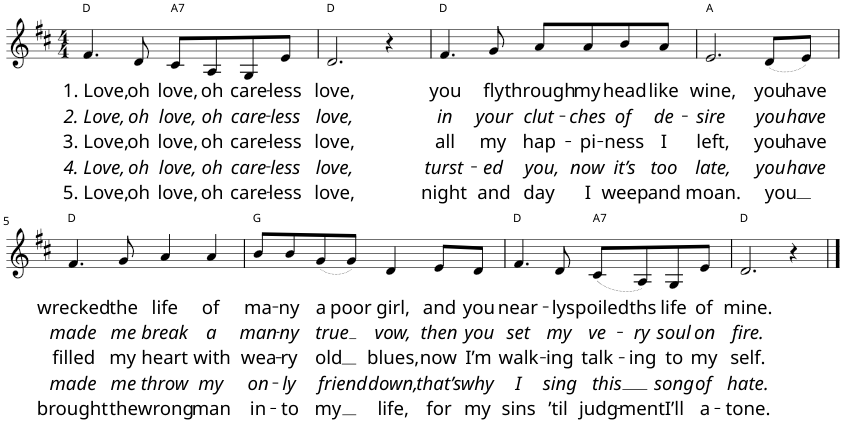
**kern	**text	**text	**text	**text	**text	**harte
*part1	*part1	*part1	*part1	*part1	*part1	*part1
*staff1	*staff1	*staff1	*staff1	*staff1	*staff1	*
*I"Piano	*	*	*	*	*	*
*I'Pno	*	*	*	*	*	*
*clefG2	*	*	*	*	*	*
*k[f#c#]	*	*	*	*	*	*
*M4/4	*	*	*	*	*	*
=1	=1	=1	=1	=1	=1	=1
!	!LO:LY:b	!LO:LY:b	!LO:LY:b	!LO:LY:b	!LO:LY:b	!
4.f#/	1. Love,	2. Love,	3. Love,	4. Love,	5. Love,	D:maj
!	!LO:LY:b	!LO:LY:b	!LO:LY:b	!LO:LY:b	!LO:LY:b	!
8d/	oh	oh	oh	oh	oh	.
!	!LO:LY:b	!LO:LY:b	!LO:LY:b	!LO:LY:b	!LO:LY:b	!LO:H:kt=7
8c#/L	love,	love,	love,	love,	love,	A:7
!	!LO:LY:b	!LO:LY:b	!LO:LY:b	!LO:LY:b	!LO:LY:b	!
8A/	oh	oh	oh	oh	oh	.
!	!LO:LY:b	!LO:LY:b	!LO:LY:b	!LO:LY:b	!LO:LY:b	!
8G/	care-	care-	care-	care-	care-	.
!	!LO:LY:b	!LO:LY:b	!LO:LY:b	!LO:LY:b	!LO:LY:b	!
8e/J	-less	-less	-less	-less	-less	.
=2	=2	=2	=2	=2	=2	=2
!	!LO:LY:b	!LO:LY:b	!LO:LY:b	!LO:LY:b	!LO:LY:b	!
2.d/	love,	love,	love,	love,	love,	D:maj
4r	.	.	.	.	.	.
=3	=3	=3	=3	=3	=3	=3
!	!LO:LY:b	!LO:LY:b	!LO:LY:b	!LO:LY:b	!LO:LY:b	!
4.f#/	you	in	all	turst-	night	D:maj
!	!LO:LY:b	!LO:LY:b	!LO:LY:b	!LO:LY:b	!LO:LY:b	!
8g/	fly	your	my	-ed	and	.
!	!LO:LY:b	!LO:LY:b	!LO:LY:b	!LO:LY:b	!LO:LY:b	!
8a/L	through	clut-	hap-	you,	day	.
!	!LO:LY:b	!LO:LY:b	!LO:LY:b	!LO:LY:b	!LO:LY:b	!
8a/	my	-ches	-pi-	now	I	.
!	!LO:LY:b	!LO:LY:b	!LO:LY:b	!LO:LY:b	!LO:LY:b	!
8b/	head	of	-ness	it’s	weep	.
!	!LO:LY:b	!LO:LY:b	!LO:LY:b	!LO:LY:b	!LO:LY:b	!
8a/J	like	de-	I	too	and	.
=4	=4	=4	=4	=4	=4	=4
!	!LO:LY:b	!LO:LY:b	!LO:LY:b	!LO:LY:b	!LO:LY:b	!
2.e/	wine,	-sire	left,	late,	moan.	A:maj
!	!LO:LY:b	!LO:LY:b	!LO:LY:b	!LO:LY:b	!LO:LY:b	!
(8d/L	you	you	you	you	you	.
!	!LO:LY:b	!LO:LY:b	!LO:LY:b	!LO:LY:b	!	!
8e/J)	have	have	have	have	.	.
!!LO:LB:g=z
=5	=5	=5	=5	=5	=5	=5
!	!LO:LY:b	!LO:LY:b	!LO:LY:b	!LO:LY:b	!LO:LY:b	!
4.f#/	wrecked	made	filled	made	brought	D:maj
!	!LO:LY:b	!LO:LY:b	!LO:LY:b	!LO:LY:b	!LO:LY:b	!
8g/	the	me	my	me	the	.
!	!LO:LY:b	!LO:LY:b	!LO:LY:b	!LO:LY:b	!LO:LY:b	!
4a/	life	break	heart	throw	wrong	.
!	!LO:LY:b	!LO:LY:b	!LO:LY:b	!LO:LY:b	!LO:LY:b	!
4a/	of	a	with	my	man	.
=6	=6	=6	=6	=6	=6	=6
!	!LO:LY:b	!LO:LY:b	!LO:LY:b	!LO:LY:b	!LO:LY:b	!
8b/L	ma-	man-	wea-	on-	in-	G:maj
!	!LO:LY:b	!LO:LY:b	!LO:LY:b	!LO:LY:b	!LO:LY:b	!
8b/	-ny	-ny	-ry	-ly	-to	.
!	!LO:LY:b	!LO:LY:b	!LO:LY:b	!LO:LY:b	!LO:LY:b	!
(8g/	a	true	old	friend	my	.
!	!LO:LY:b	!	!	!	!	!
8g/J)	poor	.	.	.	.	.
!	!LO:LY:b	!LO:LY:b	!LO:LY:b	!LO:LY:b	!LO:LY:b	!
4d/	girl,	vow,	blues,	down,	life,	.
!	!LO:LY:b	!LO:LY:b	!LO:LY:b	!LO:LY:b	!LO:LY:b	!
8e/L	and	then	now	that’s	for	.
!	!LO:LY:b	!LO:LY:b	!LO:LY:b	!LO:LY:b	!LO:LY:b	!
8d/J	you	you	I’m	why	my	.
=7	=7	=7	=7	=7	=7	=7
!	!LO:LY:b	!LO:LY:b	!LO:LY:b	!LO:LY:b	!LO:LY:b	!
4.f#/	near-	set	walk-	I	sins	D:maj
!	!LO:LY:b	!LO:LY:b	!LO:LY:b	!LO:LY:b	!LO:LY:b	!
8d/	-ly	my	-ing	sing	’til	.
!	!LO:LY:b	!LO:LY:b	!LO:LY:b	!LO:LY:b	!LO:LY:b	!LO:H:kt=7
(8c#/L	spoiled	ve-	talk-	this	judg-	A:7
!	!LO:LY:b	!LO:LY:b	!LO:LY:b	!	!LO:LY:b	!
8A/)	ths	-ry	-ing	.	-ment	.
!	!LO:LY:b	!LO:LY:b	!LO:LY:b	!LO:LY:b	!LO:LY:b	!
8G/	life	soul	to	song	I’ll	.
!	!LO:LY:b	!LO:LY:b	!LO:LY:b	!LO:LY:b	!LO:LY:b	!
8e/J	of	on	my	of	a-	.
=8	=8	=8	=8	=8	=8	=8
!	!LO:LY:b	!LO:LY:b	!LO:LY:b	!LO:LY:b	!LO:LY:b	!
2.d/	mine.	fire.	self.	hate.	-tone.	D:maj
4r	.	.	.	.	.	.
==	==	==	==	==	==	==
*-	*-	*-	*-	*-	*-	*-
